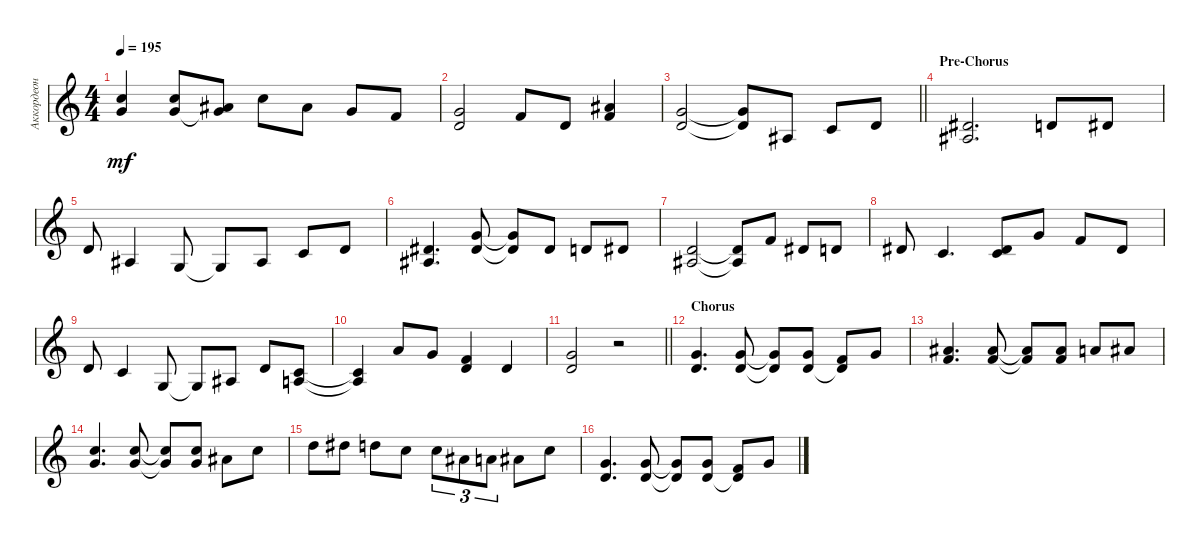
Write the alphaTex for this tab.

\track ("Аккордеон" "Аккордеон") {instrument accordion}
\staff {score}
\tuning (E4 B3 G3 D3 A2 E2) {hide}
\ts (4 4)
\tempo 195
\clef g2
\ks c
(8.1{t} 8.2{t}).4{dy mf} (8.1 8.2).8 (6.1 8.2{t}).8 8.1.8 6.1.8 8.2.8 6.2.8 |
(3.1 3.2).2 1.1.8 3.2.8 (6.1 6.2).4 |
\barLineRight lightlight
(3.1 3.2).2 (3.1{t} 3.2{t}).8 8.4.8 5.3.8 3.2.8 |
\section ("" "Pre-Chorus")
(4.2 3.3).2{d} 3.2.8 4.2.8 |
3.2.8 3.3.4 5.4.8 5.4{t}.8 8.4.8 5.3.8 3.2.8 |
(4.2 3.3).4{d} (3.1 4.2).8 (3.1{t} 4.2{t}).8 4.2.8 3.2.8 4.2.8 |
(3.2 3.3).2 (3.2{t} 3.3{t}).8 1.1.8 4.2.8 3.2.8 |
4.2.8 5.3.4{d} (4.2 5.3).8 3.1.8 6.2.8 4.2.8 |
3.2.8 5.3.4 5.4.8 5.4{t}.8 3.3.8 3.2.8 (1.2 2.3).8 |
(1.2{t} 2.3{t}).4 5.1.8 3.1.8 (1.1 3.2).4 3.2.4 |
\barLineRight lightlight
(3.1 3.2).2 r.2 |
\section ("" "Chorus")
(3.1 3.2).4{d} (3.1 3.2).8 (3.1{t} 3.2{t}).8 (3.1 3.2).8 (1.1 3.2{t}).8 3.1.8 |
(6.1 6.2).4{d} (6.1 6.2).8 (6.1{t} 6.2{t}).8 (6.1 6.2).8 5.1.8 6.1.8 |
(8.1 8.2).4{d} (8.1 8.2).8 (8.1{t} 8.2{t}).8 (8.1 8.2).8 6.1.8 8.1.8 |
10.1.8 11.1.8 10.1.8 8.1.8 8.1.8{tu (3 2)} 6.1.8{tu (3 2)} 5.1.8{tu (3 2)} 6.1.8 8.1.8 |
(3.1 3.2).4{d} (3.1 3.2).8 (3.1{t} 3.2{t}).8 (3.1 3.2).8 (1.1 3.2{t}).8 3.1.8
